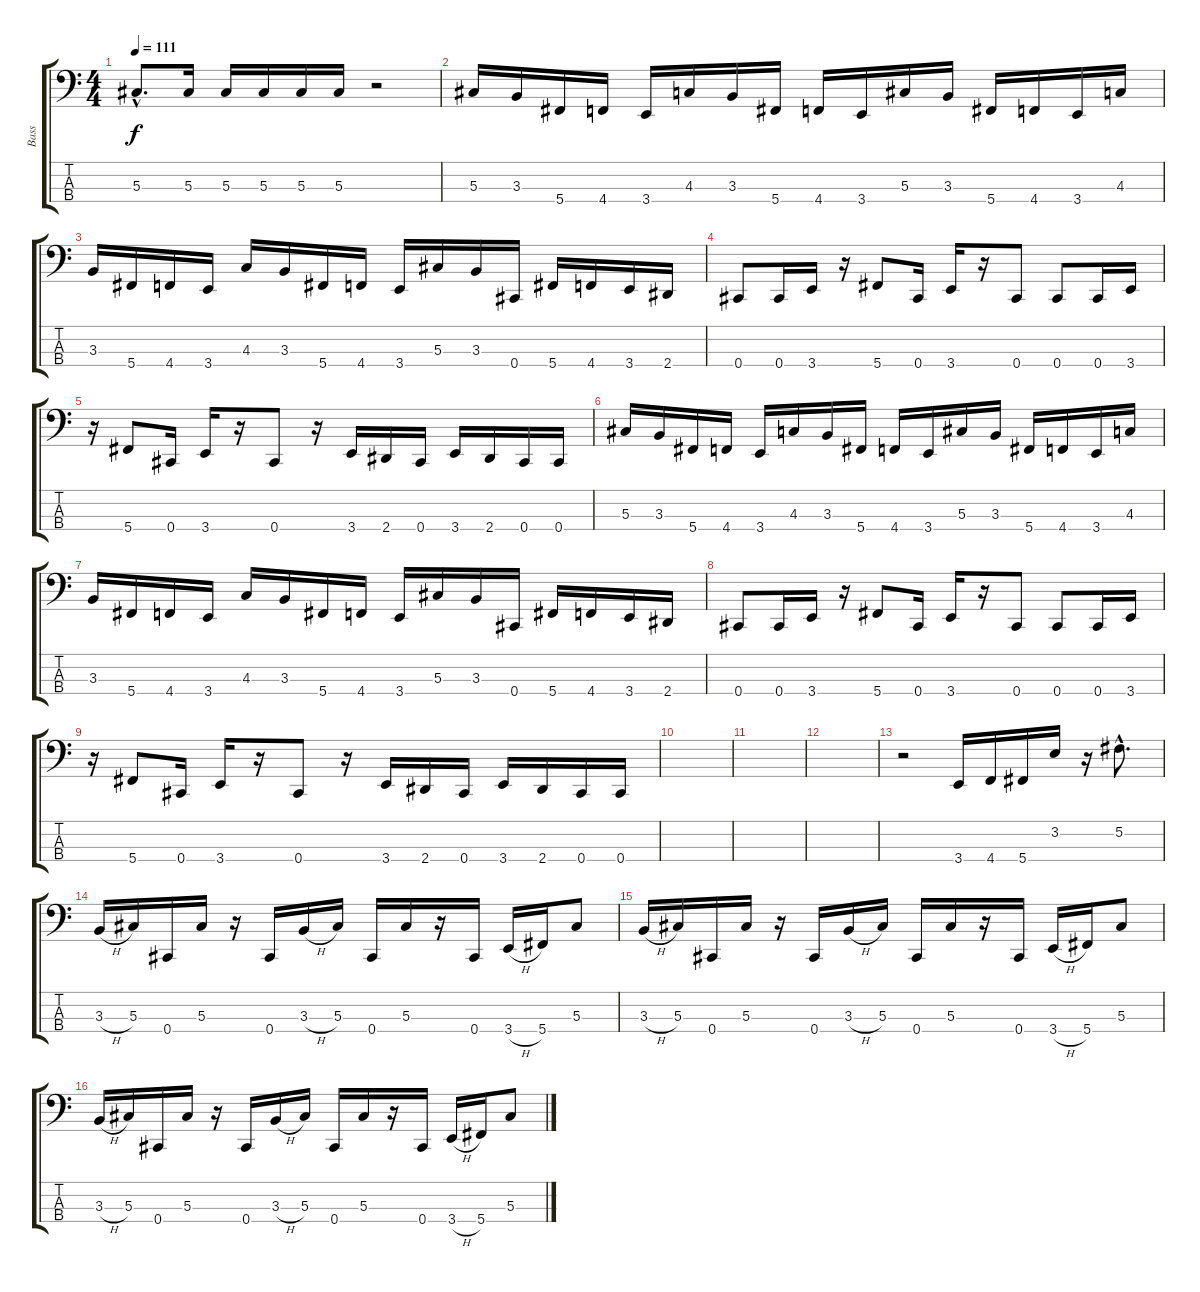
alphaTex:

\track ("Bass" "Bass") {instrument electricbasspick}
\staff {score tabs}
\tuning (Gb2 Db2 Ab1 Db1) {hide}
\ts (4 4)
\tempo 111
\clef f4
\ks c
5.3{hac}.8{d dy f} 5.3.16 5.3.16 5.3.16 5.3.16 5.3.16 r.2 |
5.3.16 3.3.16 5.4.16 4.4.16 3.4.16 4.3.16 3.3.16 5.4.16 4.4.16 3.4.16 5.3.16 3.3.16 5.4.16 4.4.16 3.4.16 4.3.16 |
3.3.16 5.4.16 4.4.16 3.4.16 4.3.16 3.3.16 5.4.16 4.4.16 3.4.16 5.3.16 3.3.16 0.4.16 5.4.16 4.4.16 3.4.16 2.4.16 |
0.4.8 0.4.16 3.4.16 r.16 5.4.8 0.4.16 3.4.16 r.16 0.4.8 0.4.8 0.4.16 3.4.16 |
r.16 5.4.8 0.4.16 3.4.16 r.16 0.4.8 r.16 3.4.16 2.4.16 0.4.16 3.4.16 2.4.16 0.4.16 0.4.16 |
5.3.16 3.3.16 5.4.16 4.4.16 3.4.16 4.3.16 3.3.16 5.4.16 4.4.16 3.4.16 5.3.16 3.3.16 5.4.16 4.4.16 3.4.16 4.3.16 |
3.3.16 5.4.16 4.4.16 3.4.16 4.3.16 3.3.16 5.4.16 4.4.16 3.4.16 5.3.16 3.3.16 0.4.16 5.4.16 4.4.16 3.4.16 2.4.16 |
0.4.8 0.4.16 3.4.16 r.16 5.4.8 0.4.16 3.4.16 r.16 0.4.8 0.4.8 0.4.16 3.4.16 |
r.16 5.4.8 0.4.16 3.4.16 r.16 0.4.8 r.16 3.4.16 2.4.16 0.4.16 3.4.16 2.4.16 0.4.16 0.4.16 |
|
|
|
r.2 3.4.16 4.4.16 5.4.16 3.2.16 r.16 5.2{hac}.8{d} |
3.3{h}.16 5.3.16 0.4.16 5.3.16 r.16 0.4.16 3.3{h}.16 5.3.16 0.4.16 5.3.16 r.16 0.4.16 3.4{h}.16 5.4.16 5.3.8 |
3.3{h}.16 5.3.16 0.4.16 5.3.16 r.16 0.4.16 3.3{h}.16 5.3.16 0.4.16 5.3.16 r.16 0.4.16 3.4{h}.16 5.4.16 5.3.8 |
3.3{h}.16 5.3.16 0.4.16 5.3.16 r.16 0.4.16 3.3{h}.16 5.3.16 0.4.16 5.3.16 r.16 0.4.16 3.4{h}.16 5.4.16 5.3.8
